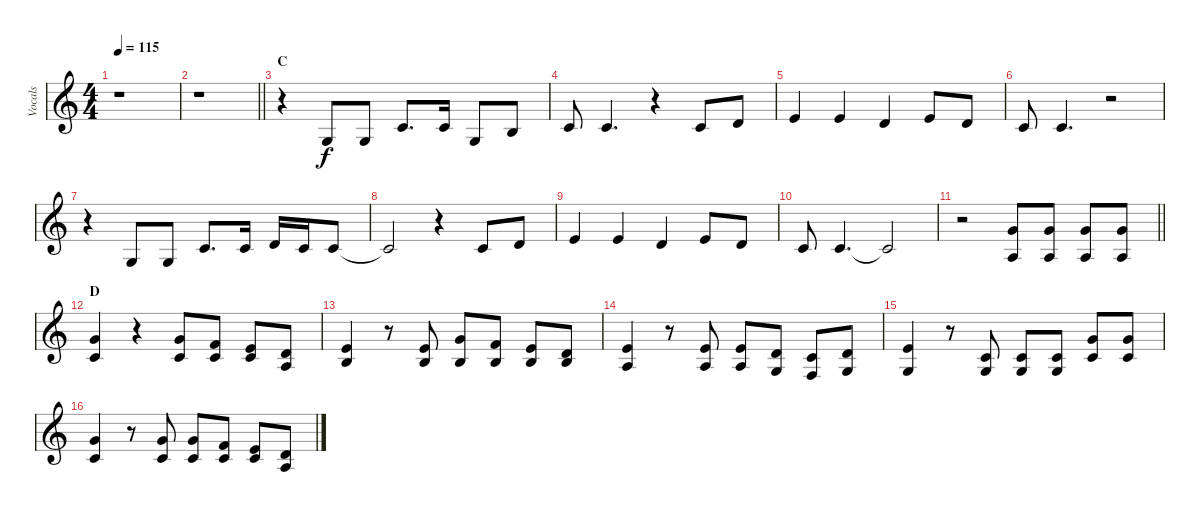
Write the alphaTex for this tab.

\track ("Vocals" "Vocals") {instrument baritonesax}
\staff {score}
\tuning (E4 B3 G3 D3 A2 E2) {hide}
\ts (4 4)
\tempo 115
\clef g2
\ks c
r.1{dy f} |
\barLineRight lightlight
r.1 |
\section ("" "C")
r.4 0.3.8 0.3.8 1.2.8{d} 1.2.16 0.3.8 0.2.8 |
1.2.8 1.2.4{d} r.4 1.2.8 3.2.8 |
0.1.4 0.1.4 3.2.4 0.1.8 3.2.8 |
1.2.8 1.2.4{d} r.2 |
r.4 0.3.8 0.3.8 1.2.8{d} 1.2.16 3.2.16 1.2.16 1.2.8 |
1.2{t}.2 r.4 1.2.8 3.2.8 |
0.1.4 0.1.4 3.2.4 0.1.8 3.2.8 |
1.2.8 1.2.4{d} 1.2{t}.2 |
\barLineRight lightlight
r.2 (3.1 2.3).8 (3.1 2.3).8 (3.1 2.3).8 (3.1 2.3).8 |
\section ("" "D")
(3.1 1.2).4 r.4 (3.1 1.2).8 (1.1 1.2).8 (0.1 1.2).8 (3.2 2.3).8 |
(0.1 0.2).4 r.8 (0.1 0.2).8 (3.1 0.2).8 (1.1 0.2).8 (0.1 0.2).8 (3.2 4.3).8 |
(0.1 2.3).4 r.8 (0.1 2.3).8 (0.1 2.3).8 (3.2 0.3).8 (1.2 3.4).8 (3.2 0.3).8 |
(0.1 0.3).4 r.8 (1.2 0.3).8 (1.2 0.3).8 (1.2 0.3).8 (3.1 1.2).8 (3.1 1.2).8 |
(3.1 1.2).4 r.8 (3.1 1.2).8 (3.1 1.2).8 (1.1 1.2).8 (0.1 1.2).8 (3.2 2.3).8
